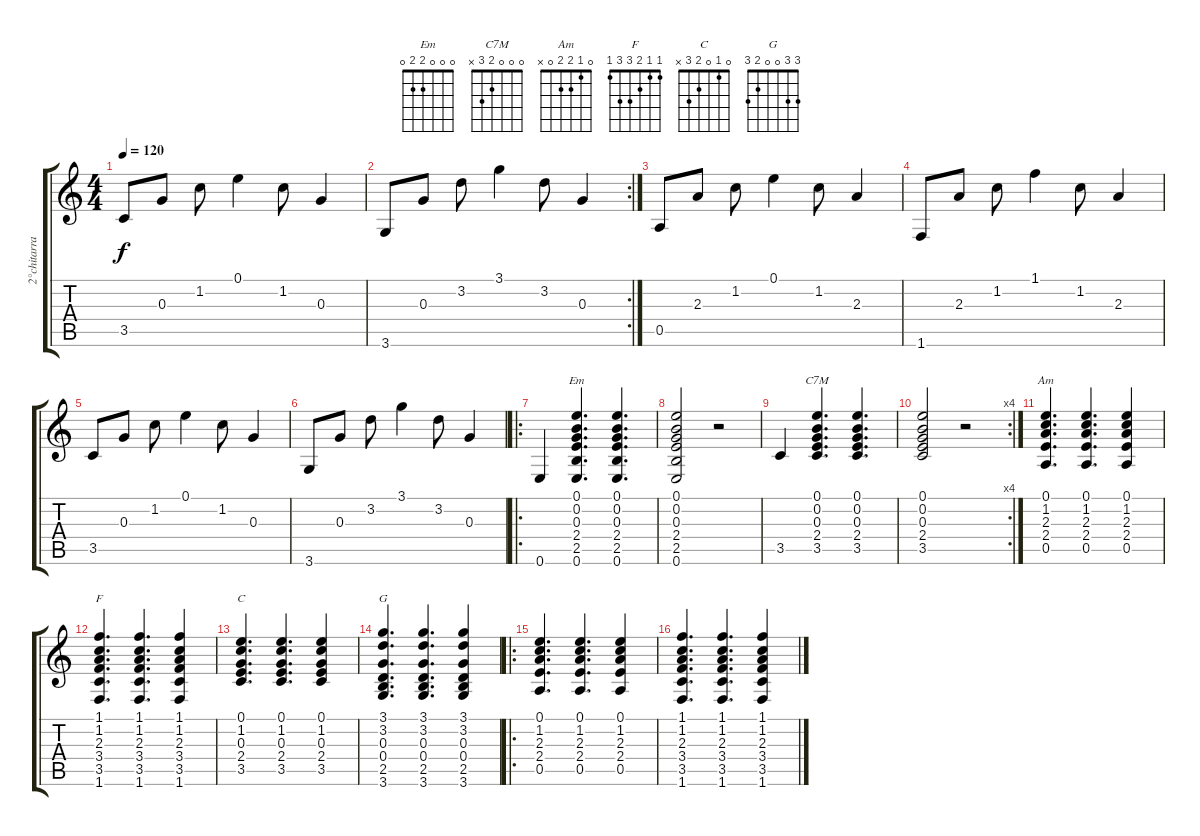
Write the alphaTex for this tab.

\track ("2°chitarra" "2°chitarra") {instrument acousticguitarsteel}
\staff {score tabs}
\tuning (E4 B3 G3 D3 A2 E2) {hide}
\chord ("Em" 0 0 0 2 2 0)
\chord ("C7M" 0 0 0 2 3 x)
\chord ("Am" 0 1 2 2 0 x)
\chord ("F" 1 1 2 3 3 1)
\chord ("C" 0 1 0 2 3 x)
\chord ("G" 3 3 0 0 2 3)
\ts (4 4)
\tempo 120
\clef g2
\ks c
3.5.8{dy f} 0.3.8 1.2.8 0.1.4 1.2.8 0.3.4 |
\rc 2
3.6.8 0.3.8 3.2.8 3.1.4 3.2.8 0.3.4 |
0.5.8 2.3.8 1.2.8 0.1.4 1.2.8 2.3.4 |
1.6.8 2.3.8 1.2.8 1.1.4 1.2.8 2.3.4 |
3.5.8 0.3.8 1.2.8 0.1.4 1.2.8 0.3.4 |
3.6.8 0.3.8 3.2.8 3.1.4 3.2.8 0.3.4 |
\ro
0.6.4 (0.1 0.2 0.3 2.4 2.5 0.6).4{d ch "Em"} (0.1 0.2 0.3 2.4 2.5 0.6).4{d} |
(0.1 0.2 0.3 2.4 2.5 0.6).2 r.2 |
3.5.4 (0.1 0.2 0.3 2.4 3.5).4{d ch "C7M"} (0.1 0.2 0.3 2.4 3.5).4{d} |
\rc 4
(0.1 0.2 0.3 2.4 3.5).2 r.2 |
(0.1 1.2 2.3 2.4 0.5).4{d ch "Am"} (0.1 1.2 2.3 2.4 0.5).4{d} (0.1 1.2 2.3 2.4 0.5).4 |
(1.1 1.2 2.3 3.4 3.5 1.6).4{d ch "F"} (1.1 1.2 2.3 3.4 3.5 1.6).4{d} (1.1 1.2 2.3 3.4 3.5 1.6).4 |
(0.1 1.2 0.3 2.4 3.5).4{d ch "C"} (0.1 1.2 0.3 2.4 3.5).4{d} (0.1 1.2 0.3 2.4 3.5).4 |
(3.1 3.2 0.3 0.4 2.5 3.6).4{d ch "G"} (3.1 3.2 0.3 0.4 2.5 3.6).4{d} (3.1 3.2 0.3 0.4 2.5 3.6).4 |
\ro
(0.1 1.2 2.3 2.4 0.5).4{d} (0.1 1.2 2.3 2.4 0.5).4{d} (0.1 1.2 2.3 2.4 0.5).4 |
(1.1 1.2 2.3 3.4 3.5 1.6).4{d} (1.1 1.2 2.3 3.4 3.5 1.6).4{d} (1.1 1.2 2.3 3.4 3.5 1.6).4
